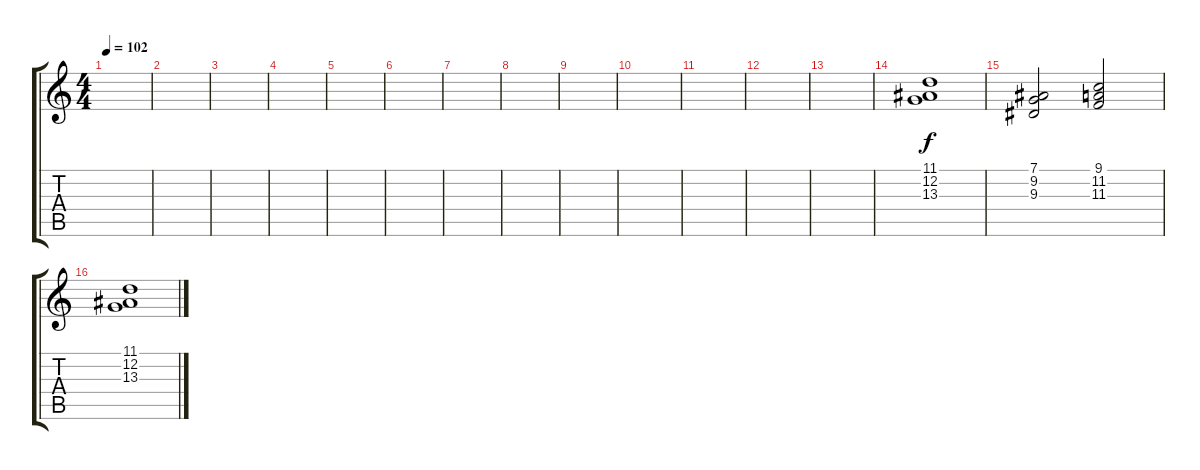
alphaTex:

\track "" {instrument churchorgan}
\staff {score tabs}
\tuning (Eb4 Bb3 Gb3 Db3 Ab2 Eb2) {hide}
\ts (4 4)
\tempo 102
\clef g2
\ks c
|
|
|
|
|
|
|
|
|
|
|
|
|
(11.1 12.2 13.3).1 |
(7.1 9.2 9.3).2 (9.1 11.2 11.3).2 |
(11.1 12.2 13.3).1
